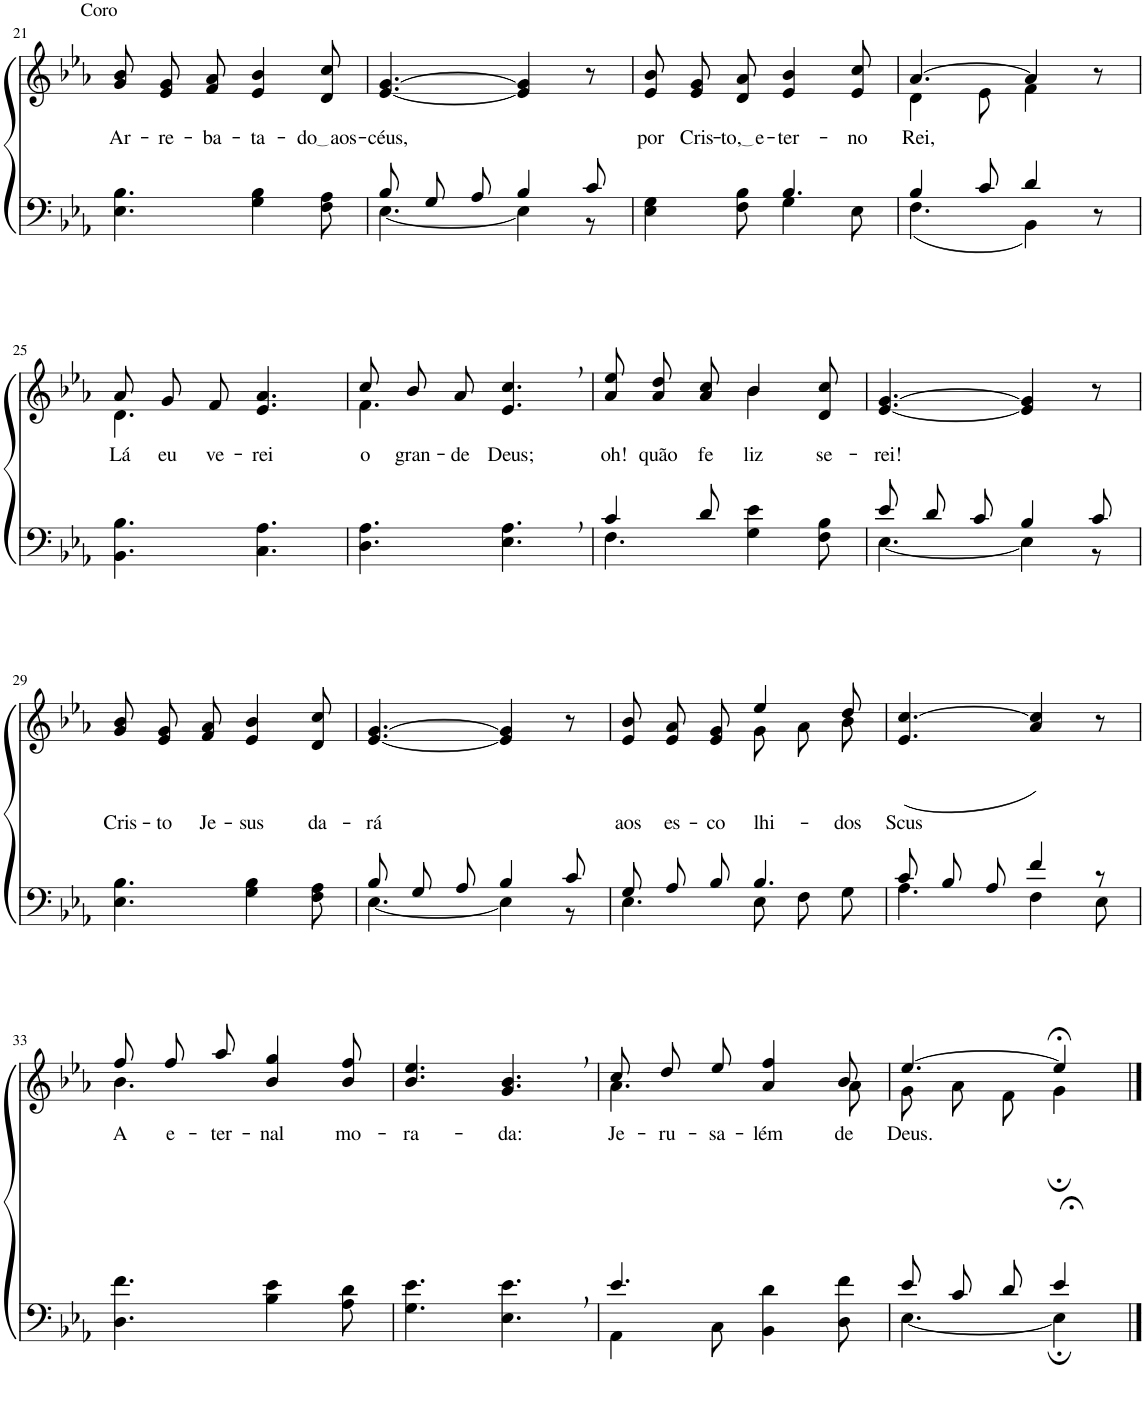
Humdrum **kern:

**kern	**kern	**text
*part2	*part1	*part1
*staff2	*staff1	*staff1
*I"Parte III e IV	*I"Parte I e II	*
!!LO:PB:g=z
*clefF4	*clefG2	*
*Trd2c3	*Trd2c3	*
*k[b-e-a-]	*k[b-e-a-]	*
*M6/8	*M6/8	*
=21	=21	=21
!	!LO:TX:a:t=Coro	!
!	!	!LO:LY:b
4.E-\ 4.B-\	8g/ 8b-/L	Ar-
!	!	!LO:LY:b
.	8e-/ 8g/	-re-
!	!	!LO:LY:b
.	8f/ 8a-/J	-ba-
!	!	!LO:LY:b
4G\ 4B-\	4e-/ 4b-/	-ta-
!	!	!LO:LY:b
8F\ 8A-\	8d/ 8cc/	do aos
=22	=22	=22
*^	*	*
!	!	!	!LO:LY:b
8B-/L	[4.E-\	[4.e-/ [4.g/	-céus,
8G/	.	.	.
8A-/J	.	.	.
4B-/	4E-\]	4e-/] 4g/]	.
8c/	8r	8r	.
=23	=23	=23	=23
!	!	!	!LO:LY:b
4.ryy	4E-\ 4G\	8e-/ 8b-/L	por
!	!	!	!LO:LY:b
.	.	8e-/ 8g/	Cris-
!	!	!	!LO:LY:b
.	8F\ 8B-\	8d/ 8a-/J	to, e
!	!	!	!LO:LY:b
4.B-/	4G\	4e-/ 4b-/	-ter-
!	!	!	!LO:LY:b
.	8E-\	8e-/ 8cc/	-no
=24	=24	=24	=24
*	*	*^	*
!	!	!	!	!LO:LY:b
4B-/	(4.F\	[4.a-/	4d\	Rei,
8c/	.	.	8e-\	.
4d/	4BB-\)	4a-/]	4f\	.
8r	8ryy	8r	8ryy	.
!!LO:LB:g=z	!!
=25	=25	=25	=25	=25
!	!	!	!	!LO:LY:b
*v	*v	*	*	*
4.BB-\ 4.B-\	8a-/L	4.d\	Lá
!	!	!	!LO:LY:b
.	8g/	.	eu
!	!	!	!LO:LY:b
.	8f/J	.	ve-
!	!	!	!LO:LY:b
4.C\ 4.A-\	4.e-/ 4.a-/	4.ryy	-rei
=26	=26	=26	=26
!	!	!	!LO:LY:b
4.D\ 4.A-\	8cc/L	4.f\	o
!	!	!	!LO:LY:b
.	8b-/	.	gran-
!	!	!	!LO:LY:b
.	8a-/J	.	-de
!	!	!	!LO:LY:b
4.E-\, 4.A-\,	4.e-/, 4.cc/,	4.ryy	Deus;
=27	=27	=27	=27
*^	*	*	*
!	!	!	!	!LO:LY:b
4c/	4.F\	4.ryy	8a-\ 8ee-\L	oh!
!	!	!	!	!LO:LY:b
.	.	.	8a-\ 8dd\	quão
!	!	!	!	!LO:LY:b
8d/	.	.	8a-\ 8cc\J	fe-
!	!	!	!	!LO:LY:b
4.ryy	4G\ 4e-\	4b-\	4b-/	-liz
!	!	!	!	!LO:LY:b
.	8F\ 8B-\	8ryy	8d/ 8cc/	se-
=28	=28	=28	=28	=28
!	!	!	!	!LO:LY:b
*	*	*v	*v	*
8e-/L	[4.E-\	[4.e-/ [4.g/	-rei!
8d/	.	.	.
8c/J	.	.	.
4B-/	4E-\]	4e-/] 4g/]	.
8c/	8r	8r	.
!!LO:LB:g=z
=29	=29	=29	=29
!	!	!	!LO:LY:b
*v	*v	*	*
4.E-\ 4.B-\	8g/ 8b-/L	Cris-
!	!	!LO:LY:b
.	8e-/ 8g/	-to
!	!	!LO:LY:b
.	8f/ 8a-/J	Je-
!	!	!LO:LY:b
4G\ 4B-\	4e-/ 4b-/	-sus
!	!	!LO:LY:b
8F\ 8A-\	8d/ 8cc/	da-
=30	=30	=30
*^	*	*
!	!	!	!LO:LY:b
8B-/L	[4.E-\	[4.e-/ [4.g/	-rá
8G/	.	.	.
8A-/J	.	.	.
4B-/	4E-\]	4e-/] 4g/]	.
8c/	8r	8r	.
=31	=31	=31	=31
!	!	!	!LO:LY:b
*	*	*^	*
8G/L	4.E-\	8e-/ 8b-/L	4.ryy	aos
!	!	!	!	!LO:LY:b
8A-/	.	8e-/ 8a-/	.	es-
!	!	!	!	!LO:LY:b
8B-/J	.	8e-/ 8g/J	.	-co-
!	!	!	!	!LO:LY:b
4.B-/	8E-\L	4ee-/	8g\L	-lhi-
.	8F\	.	8a-\	.
!	!	!	!	!LO:LY:b
.	8G\J	8dd/	8b-\J	-dos
=32	=32	=32	=32	=32
!	!	!	!	!LO:LY:b
*	*	*v	*v	*
8c/L	4.A-\	(4.e-/ [4.cc/	Scus
8B-/	.	.	.
8A-/J	.	.	.
4f/	4F\	4a-/ 4cc/])	.
8r	8E-\	8r	.
!!LO:LB:g=z
=33	=33	=33	=33
*	*	*^	*
!	!	!	!	!LO:LY:b
*v	*v	*	*	*
4.D\ 4.f\	8ff/L	4.b-\	A
!	!	!	!LO:LY:b
.	8ff/	.	e-
!	!	!	!LO:LY:b
.	8aa-/J	.	-ter-
!	!	!	!LO:LY:b
4B-\ 4e-\	4b-/ 4gg/	4.ryy	-nal
!	!	!	!LO:LY:b
8A-\ 8d\	8b-/ 8ff/	.	mo-
*	*v	*v	*
=34	=34	=34
!	!	!LO:LY:b
4.G\ 4.e-\	4.b-/ 4.ee-/	-ra-
!	!	!LO:LY:b
4.E-\, 4.e-\,	4.g/, 4.b-/,	-da:
=35	=35	=35
*^	*^	*
!	!	!	!	!LO:LY:b
4.e-/	4AA-\	8cc/L	4.a-\	Je-
!	!	!	!	!LO:LY:b
.	.	8dd/	.	-ru-
!	!	!	!	!LO:LY:b
.	8C\	8ee-/J	.	-sa-
!	!	!	!	!LO:LY:b
4.ryy	4BB-\ 4d\	4a-/ 4ff/	4ryy	-lém
!	!	!	!	!LO:LY:b
.	8D\ 8f\	8b-/	8a-\	de
=36	=36	=36	=36	=36
!	!	!	!	!LO:LY:b
8e-/L	[4.E-\	[4.ee-/	8g\L	Deus.
8c/	.	.	8a-\	.
8d/J	.	.	8f\J	.
4e-;</	4E-;\]	4ee-;</]	4g;\	.
*v	*v	*	*	*
*	*v	*v	*
==	==	==
*-	*-	*-
